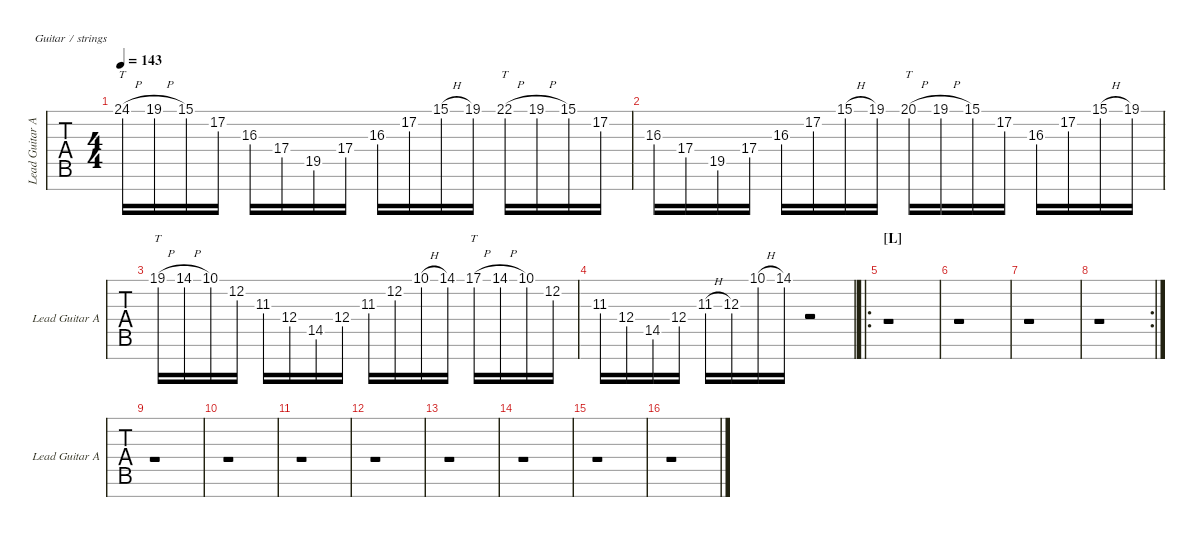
\defaultSystemsLayout 4
\hideDynamics
\bracketExtendMode nobrackets
\singleTrackTrackNamePolicy allsystems
\multiTrackTrackNamePolicy allsystems
\firstSystemTrackNameMode fullname
\otherSystemsTrackNameMode fullname
\otherSystemsTrackNameOrientation horizontal
\track ("Lead Guitar A" "E-Gt7") {instrument distortionguitar}
\staff {tabs}
\tuning (E4 B3 G3 D3 A2 E2 B1)
\ts (4 4)
\tempo 143
\clef g2
\ks bminor
24.1{h}.16{tt ot 8va dy p} 19.1{h}.16{ot 8va} 15.1.16{ot 8va} 17.2.16{ot 8va} 16.3.16{ot 8va} 17.4.16{ot 8va} 19.5.16{ot 8va} 17.4.16{ot 8va} 16.3.16{ot 8va} 17.2.16{ot 8va} 15.1{h}.16{ot 8va} 19.1.16{ot 8va} 22.1{h}.16{tt ot 8va} 19.1{h}.16{ot 8va} 15.1.16{ot 8va} 17.2.16{ot 8va} |
16.3.16{ot 8va} 17.4.16{ot 8va} 19.5.16{ot 8va} 17.4.16{ot 8va} 16.3.16{ot 8va} 17.2.16{ot 8va} 15.1{h}.16{ot 8va} 19.1.16{ot 8va} 20.1{h}.16{tt ot 8va} 19.1{h}.16{ot 8va} 15.1.16{ot 8va} 17.2.16{ot 8va} 16.3.16{ot 8va} 17.2.16{ot 8va} 15.1{h}.16{ot 8va} 19.1.16{ot 8va} |
19.1{h}.16{tt ot 8va} 14.1{h}.16{ot 8va} 10.1.16{ot 8va} 12.2.16{ot 8va} 11.3.16{ot 8va} 12.4.16{ot 8va} 14.5.16{ot 8va} 12.4.16{ot 8va} 11.3.16{ot 8va} 12.2.16{ot 8va} 10.1{h}.16{ot 8va} 14.1.16{ot 8va} 17.1{h}.16{tt ot 8va} 14.1{h}.16{ot 8va} 10.1.16{ot 8va} 12.2.16{ot 8va} |
11.3.16{ot 8va} 12.4.16{ot 8va} 14.5.16{ot 8va} 12.4.16{ot 8va} 11.3{h}.16{ot 8va} 12.3.16{ot 8va} 10.1{h}.16{ot 8va} 14.1.16{ot 8va dy mf} r.2 |
\ro
\section ("L" "")
r.1 |
r.1 |
r.1 |
\rc 2
r.1 |
r.1 |
r.1 |
r.1 |
r.1 |
r.1 |
r.1 |
r.1 |
r.1
